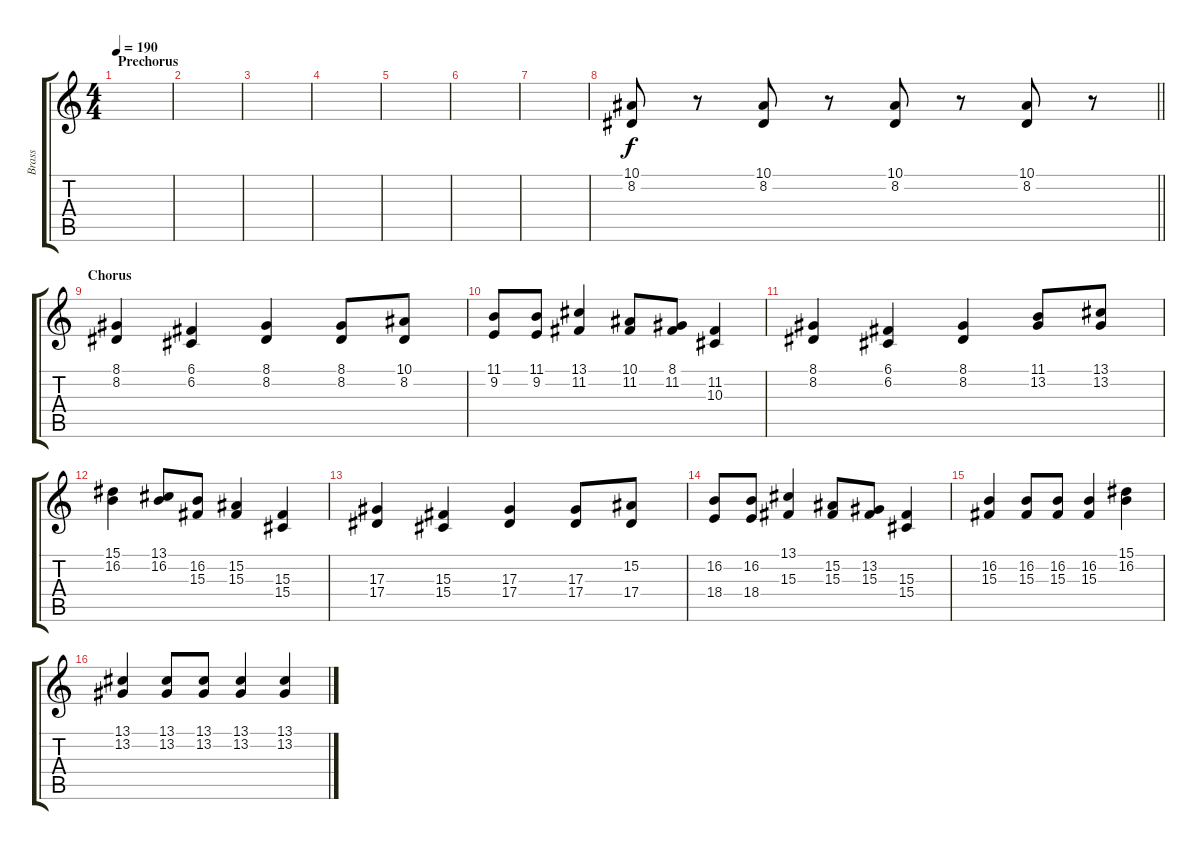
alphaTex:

\track ("Brass" "Brass") {instrument brasssection}
\staff {score tabs}
\tuning (C4 G3 Eb3 Bb2 F2 C2) {hide}
\ts (4 4)
\section ("" "Prechorus")
\tempo 190
\clef g2
\ks c
|
|
|
|
|
|
|
\barLineRight lightlight
(10.1 8.2).8 r.8 (10.1 8.2).8 r.8 (10.1 8.2).8 r.8 (10.1 8.2).8 r.8 |
\section ("" "Chorus")
(8.1 8.2).4 (6.1 6.2).4 (8.1 8.2).4 (8.1 8.2).8 (10.1 8.2).8 |
(11.1 9.2).8 (11.1 9.2).8 (13.1 11.2).4 (10.1 11.2).8 (8.1 11.2).8 (11.2 10.3).4 |
(8.1 8.2).4 (6.1 6.2).4 (8.1 8.2).4 (11.1 13.2).8 (13.1 13.2).8 |
(15.1 16.2).4 (13.1 16.2).8 (16.2 15.3).8 (15.2 15.3).4 (15.3 15.4).4 |
(17.3 17.4).4 (15.3 15.4).4 (17.3 17.4).4 (17.3 17.4).8 (15.2 17.4).8 |
(16.2 18.4).8 (16.2 18.4).8 (13.1 15.3).4 (15.2 15.3).8 (13.2 15.3).8 (15.3 15.4).4 |
(16.2 15.3).4 (16.2 15.3).8 (16.2 15.3).8 (16.2 15.3).4 (15.1 16.2).4 |
(13.1 13.2).4 (13.1 13.2).8 (13.1 13.2).8 (13.1 13.2).4 (13.1 13.2).4
